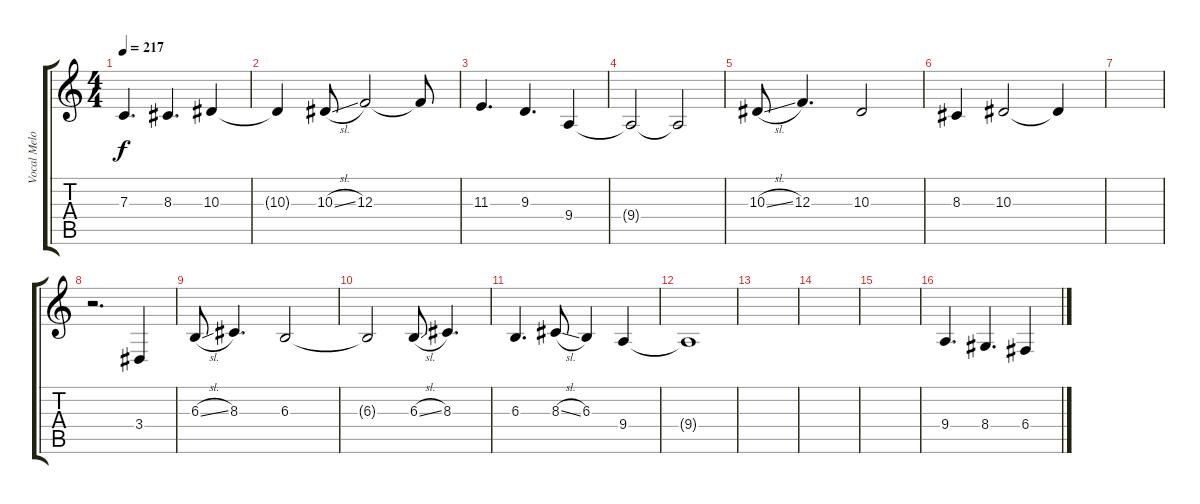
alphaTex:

\track ("Vocal Melody" "Vocal Melo") {instrument stringensemble1}
\staff {score tabs}
\tuning (D4 A3 F3 C3 G2 C2) {hide}
\ts (4 4)
\tempo 217
\clef g2
\ks c
7.3.4{d dy f} 8.3.4{d} 10.3.4 |
10.3{t}.4 10.3{sl}.8 12.3.2 12.3{t}.8 |
11.3.4{d} 9.3.4{d} 9.4.4 |
9.4{t}.2 9.4{t}.2 |
10.3{sl}.8 12.3.4{d} 10.3.2 |
8.3.4 10.3.2 10.3{t}.4 |
|
r.2{d} 3.4.4 |
6.3{sl}.8 8.3.4{d} 6.3.2 |
6.3{t}.2 6.3{sl}.8 8.3.4{d} |
6.3.4{d} 8.3{sl}.8 6.3.4 9.4.4 |
9.4{t}.1 |
|
|
|
9.4.4{d} 8.4.4{d} 6.4.4
